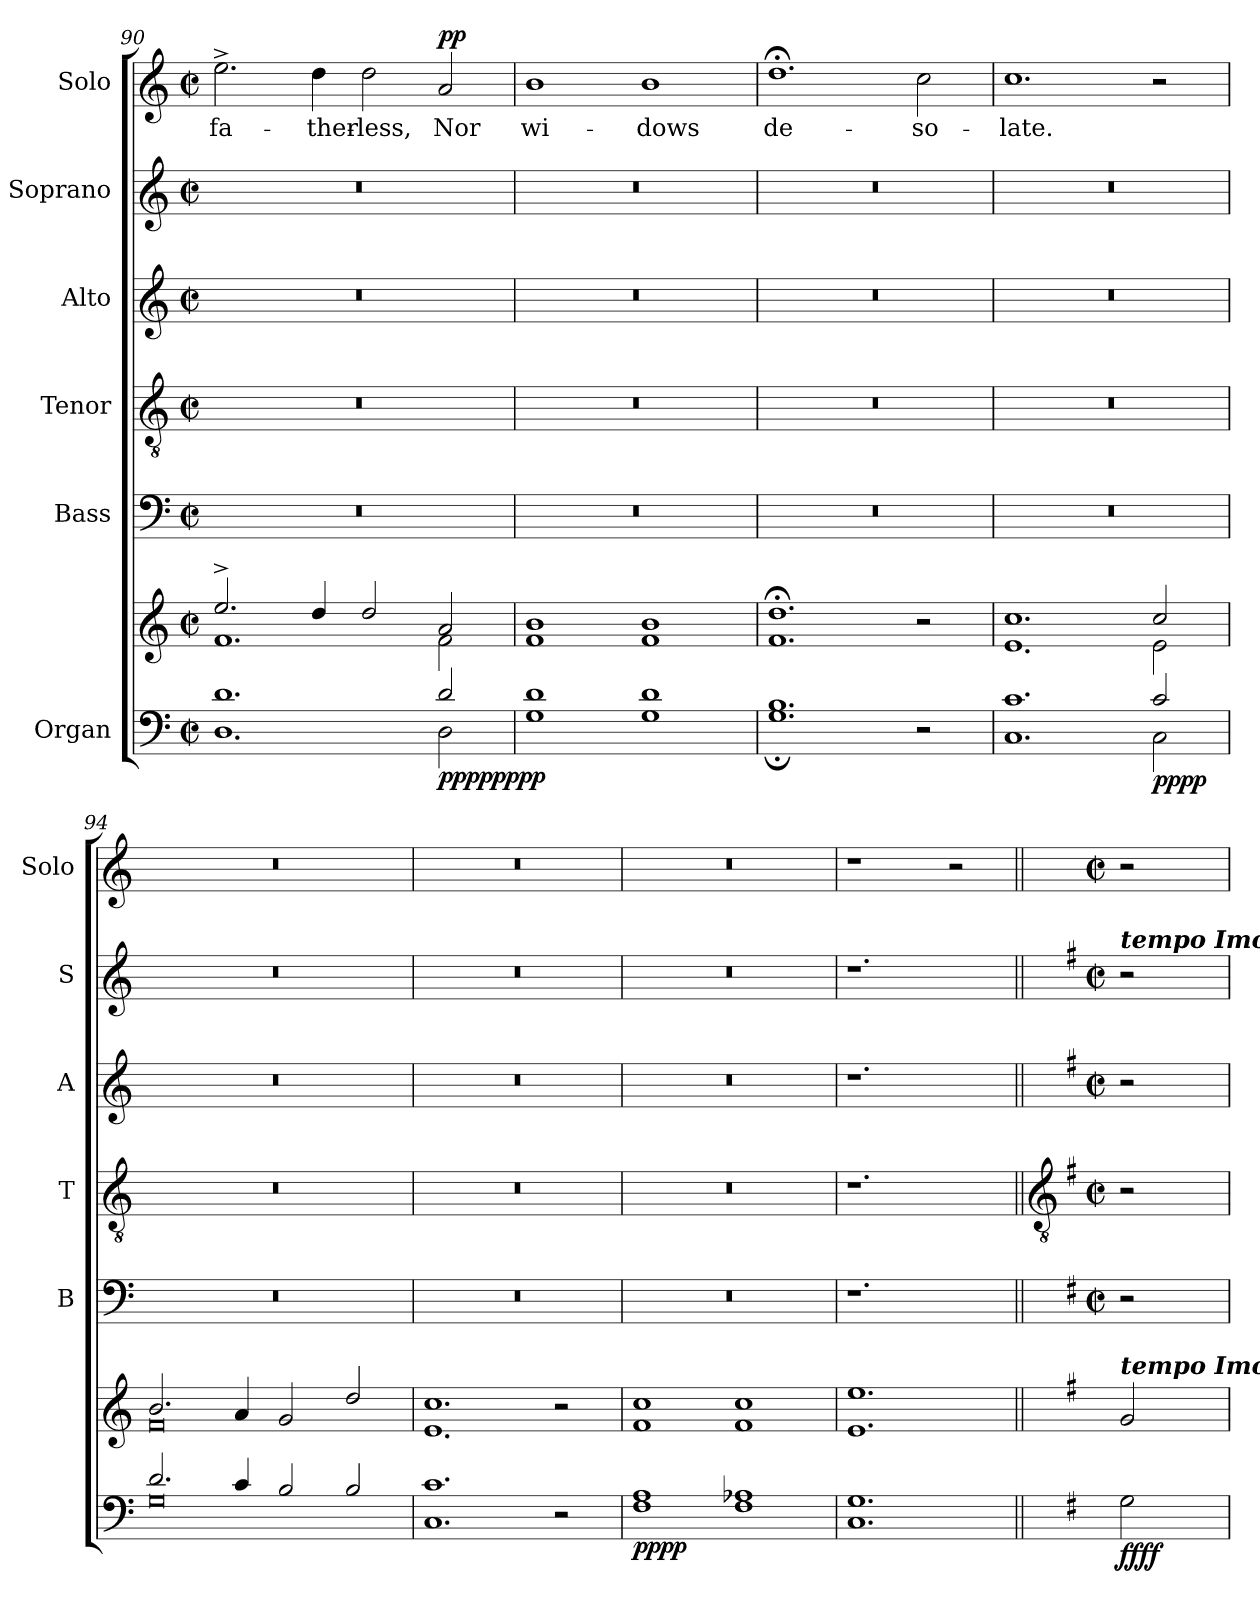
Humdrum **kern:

**kern	**kern	**dynam	**kern	**kern	**kern	**kern	**kern	**text	**dynam
*part6	*part6	*part6	*part5	*part4	*part3	*part2	*part1	*part1	*part1
*staff7	*staff6	*staff6/7	*staff5	*staff4	*staff3	*staff2	*staff1	*staff1	*staff1
*I"Organ	*	*	*I"Bass	*I"Tenor	*I"Alto	*I"Soprano	*I"Solo	*	*
*	*	*	*I'B	*I'T	*I'A	*I'S	*I'Solo	*	*
*clefF4	*clefG2	*	*clefF4	*clefGv2	*clefG2	*clefG2	*clefG2	*	*
*k[]	*k[]	*	*k[]	*k[]	*k[]	*k[]	*k[]	*	*
*C:	*C:	*	*C:	*C:	*C:	*C:	*C:	*	*
*M4/2	*M4/2	*	*M4/2	*M4/2	*M4/2	*M4/2	*M4/2	*	*
*met(c|)	*met(c|)	*	*met(c|)	*met(c|)	*met(c|)	*met(c|)	*met(c|)	*	*
=90	=90	=90	=90	=90	=90	=90	=90	=90	=90
*^	*^	*	*	*	*	*	*	*	*
!	!	!	!	!	!	!	!	!	!	!LO:LY:b	!
1.d/	1.D\	2.ee^/	1.f\	.	0r	0r	0r	0r	2.ee^	fa-	.
!	!	!	!	!	!	!	!	!	!	!LO:LY:b	!
.	.	4dd/	.	.	.	.	.	.	4dd	-ther-	.
!	!	!	!	!	!	!	!	!	!	!LO:LY:b	!
.	.	2dd/	.	.	.	.	.	.	2dd	-less,	.
!	!	!	!	!LO:DY:b=2	!	!	!	!	!	!LO:LY:b	!
!	!	!	!	!LO:DY:n=1:b=2	!	!	!	!	!	!	!
!	!	!	!	!LO:DY:n=2:b	!	!	!	!	!	!	!
!	!	!	!	!LO:DY:n=3:b	!	!	!	!	!	!	!LO:DY:b
2d/	2D\	2a/	2f\	pp pp pp pp	.	.	.	.	2a	Nor	pp
=91	=91	=91	=91	=91	=91	=91	=91	=91	=91	=91	=91
!	!	!	!	!	!	!	!	!	!	!LO:LY:b	!
1d/	1G\	1b/	1f\	.	0r	0r	0r	0r	1b	wi-	.
!	!	!	!	!	!	!	!	!	!	!LO:LY:b	!
1d/	1G\	1b/	1f\	.	.	.	.	.	1b	-dows	.
=92	=92	=92	=92	=92	=92	=92	=92	=92	=92	=92	=92
!	!	!	!	!	!	!	!	!	!	!LO:LY:b	!
1.B/	1.G;\	1.dd;</	1.f\	.	0r	0r	0r	0r	1.dd;<	de-	.
!	!	!	!	!	!	!	!	!	!	!LO:LY:b	!
2ryy	2r	2r	2ryy	.	.	.	.	.	2cc	-so-	.
=93	=93	=93	=93	=93	=93	=93	=93	=93	=93	=93	=93
!	!	!	!	!	!	!	!	!	!	!LO:LY:b	!
1.c/	1.C\	1.cc/	1.e\	.	0r	0r	0r	0r	1.cc	-late.	.
!	!	!	!	!LO:DY:b=2	!	!	!	!	!	!	!
!	!	!	!	!LO:DY:n=1:b=2	!	!	!	!	!	!	!
!	!	!	!	!LO:DY:n=2:b	!	!	!	!	!	!	!
!	!	!	!	!LO:DY:n=3:b	!	!	!	!	!	!	!
2c/	2C\	2cc/	2e\	p p p p	.	.	.	.	2r	.	.
=94	=94	=94	=94	=94	=94	=94	=94	=94	=94	=94	=94
2.d/	0G\	2.b/	0f\	.	0r	0r	0r	0r	0r	.	.
4c/	.	4a/	.	.	.	.	.	.	.	.	.
2B/	.	2g/	.	.	.	.	.	.	.	.	.
2B/	.	2dd/	.	.	.	.	.	.	.	.	.
=95	=95	=95	=95	=95	=95	=95	=95	=95	=95	=95	=95
1.c/	1.C\	1.cc/	1.e\	.	0r	0r	0r	0r	0r	.	.
2ryy	2r	2r	2ryy	.	.	.	.	.	.	.	.
=96	=96	=96	=96	=96	=96	=96	=96	=96	=96	=96	=96
!	!	!	!	!LO:DY:b=2	!	!	!	!	!	!	!
!	!	!	!	!LO:DY:n=1:b	!	!	!	!	!	!	!
0ryy	1F\ 1A\	1f/ 1cc/	0ryy	pp pp	0r	0r	0r	0r	0r	.	.
.	1F\ 1A-X\	1f/ 1cc/	.	.	.	.	.	.	.	.	.
=97	=97	=97	=97	=97	=97	=97	=97	=97	=97	=97	=97
1.ryy	1.C\ 1.G\	1.e/ 1.ee/	1.ryy	.	1.r	1.r	1.r	1.r	1r	.	.
.	.	.	.	.	.	.	.	.	2r	.	.
!!LO:LB:g=z
=98||	=98||	=98||	=98||	=98||	=98||	=98||	=98||	=98||	=98||	=98||	=98||
*	*	*	*	*	*	*clefGv2	*	*	*	*	*
*k[f#]	*	*k[f#]	*	*	*k[f#]	*k[f#]	*k[f#]	*k[f#]	*	*	*
*G:	*	*G:	*	*	*G:	*G:	*G:	*G:	*	*	*
*	*	*	*	*	*M4/2	*M4/2	*M4/2	*M4/2	*M4/2	*	*
*	*	*	*	*	*met(c|)	*met(c|)	*met(c|)	*met(c|)	*met(c|)	*	*
*	*	*MM232	*	*	*	*	*	*	*	*	*
!	!	!	!	!	!	!	!	!LO:TX:a:Bi:t=tempo Imo	!	!	!
!	!	!LO:TX:a:Bi:t=tempo Imo	!	!	!	!	!	!	!	!	!
!	!	!	!	!LO:DY:b=2	!	!	!	!	!	!	!
!	!	!	!	!LO:DY:n=1:b	!	!	!	!	!	!	!
2ryy	2G\	2g/	2ryy	ff ff	2r	2r	2r	2r	2r	.	.
*v	*v	*	*	*	*	*	*	*	*	*	*
*	*v	*v	*	*	*	*	*	*	*	*
=	=	=	=	=	=	=	=	=	=
*-	*-	*-	*-	*-	*-	*-	*-	*-	*-
